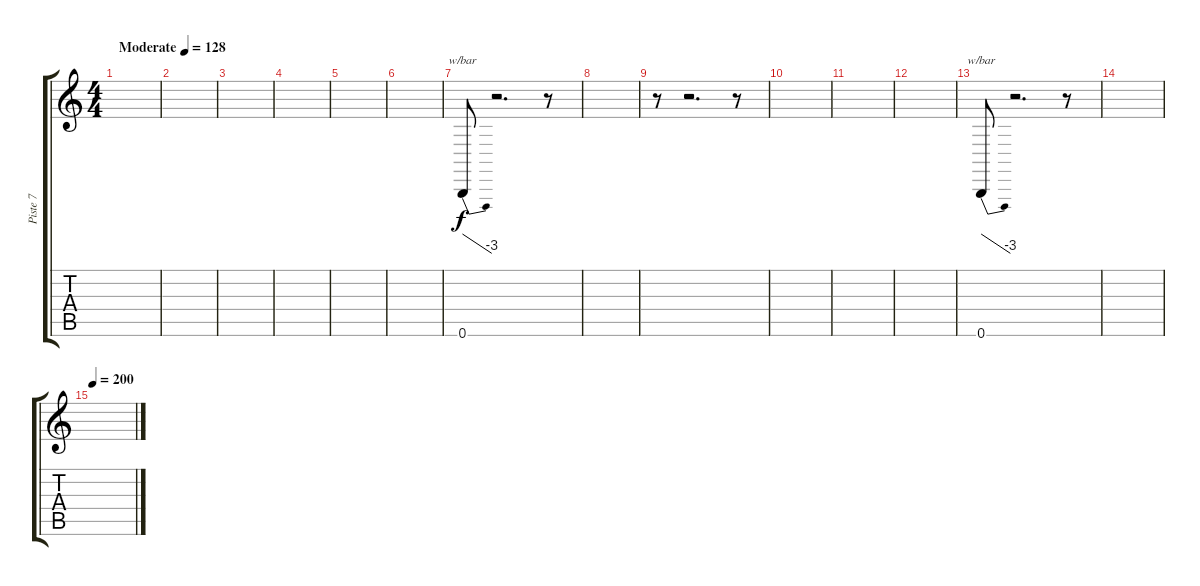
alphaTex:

\track ("Piste 7" "Piste 7") {instrument lead8bassandlead}
\staff {score tabs}
\tuning (Db4 Ab3 E3 B2 Gb2 B1) {hide}
\ts (4 4)
\tempo (128 "Moderate")
\clef g2
\ks c
|
|
|
|
|
|
0.6.8{tbe (dive default 0 0 60 -12)} r.2{d} r.8 |
|
r.8 r.2{d} r.8 |
|
|
|
0.6.8{tbe (dive default 0 0 60 -12)} r.2{d} r.8 |
|
\tempo 200
